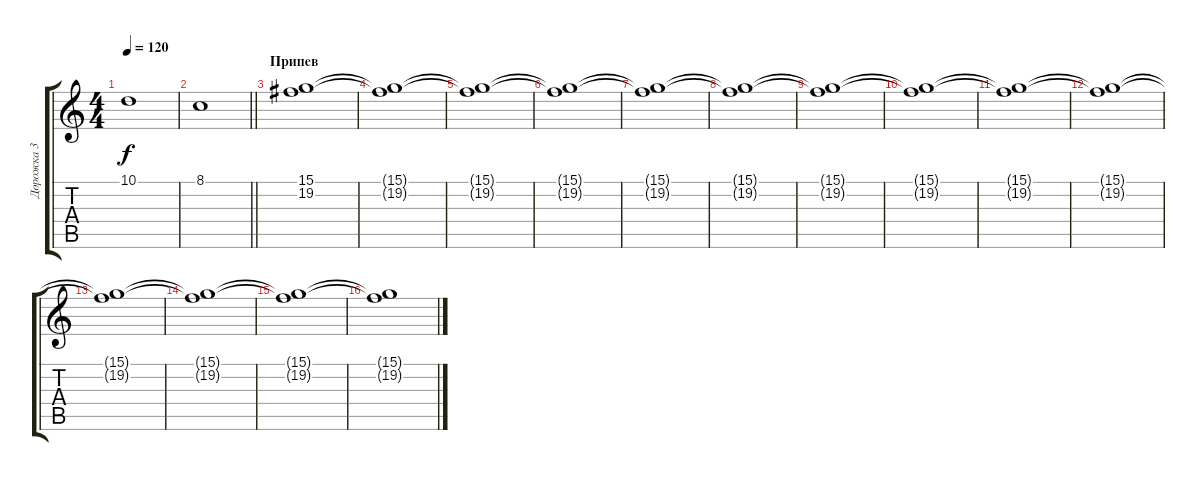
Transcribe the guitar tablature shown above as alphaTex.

\track ("Дорожка 3" "Дорожка 3") {instrument stringensemble1}
\staff {score tabs}
\tuning (E4 B3 G3 D3 A2 E2) {hide}
\ts (4 4)
\tempo 120
\clef g2
\ks c
10.1{t}.1{dy f} |
\barLineRight lightlight
8.1.1 |
\section ("" "Припев")
(15.1 19.2).1 |
(15.1{t} 19.2{t}).1 |
(15.1{t} 19.2{t}).1 |
(15.1{t} 19.2{t}).1 |
(15.1{t} 19.2{t}).1 |
(15.1{t} 19.2{t}).1 |
(15.1{t} 19.2{t}).1 |
(15.1{t} 19.2{t}).1 |
(15.1{t} 19.2{t}).1 |
(15.1{t} 19.2{t}).1 |
(15.1{t} 19.2{t}).1 |
(15.1{t} 19.2{t}).1 |
(15.1{t} 19.2{t}).1 |
(15.1{t} 19.2{t}).1
